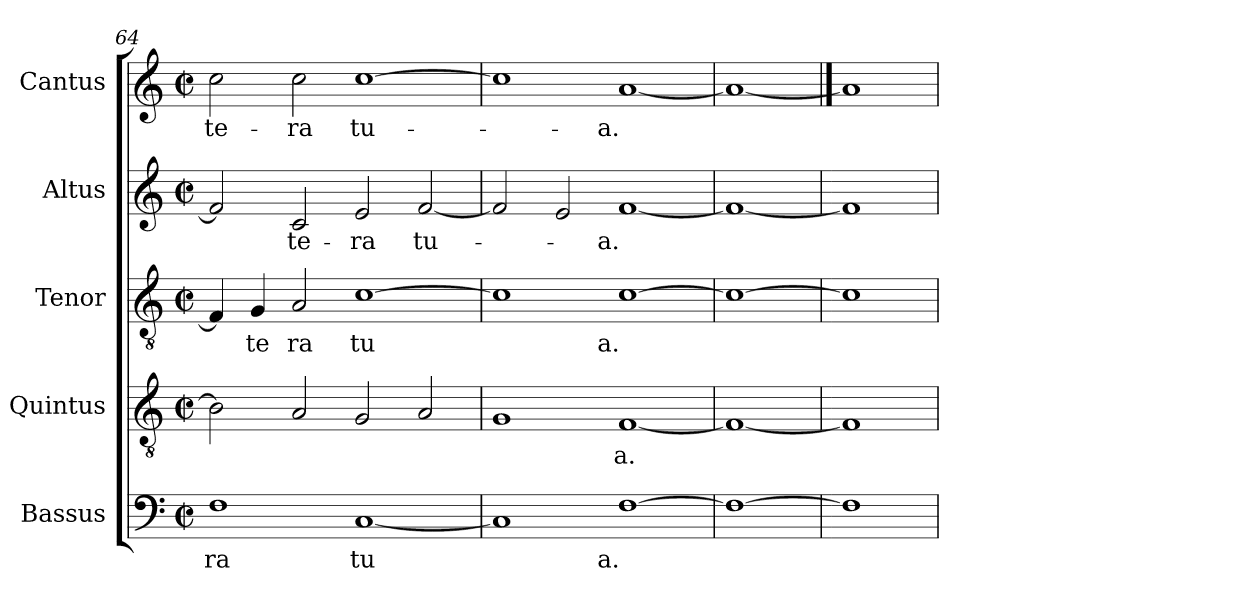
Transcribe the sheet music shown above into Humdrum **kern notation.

**kern	**text	**kern	**text	**kern	**text	**kern	**text	**kern	**text
*part5	*part5	*part4	*part4	*part3	*part3	*part2	*part2	*part1	*part1
*staff5	*staff5	*staff4	*staff4	*staff3	*staff3	*staff2	*staff2	*staff1	*staff1
*I"Bassus	*	*I"Quintus	*	*I"Tenor	*	*I"Altus	*	*I"Cantus	*
*clefF4	*	*clefGv2	*	*clefGv2	*	*clefG2	*	*clefG2	*
*	*	*	*	*k[]	*	*	*	*	*
*	*	*	*	*C:	*	*	*	*	*
*M2/2	*	*M2/2	*	*M2/2	*	*M2/2	*	*M2/2	*
*met(c|)	*	*met(c|)	*	*met(c|)	*	*met(c|)	*	*met(c|)	*
=64	=64	=64	=64	=64	=64	=64	=64	=64	=64
!	!LO:LY:b:cj	!	!	!	!	!	!	!	!LO:LY:b:cj
1F	ra	2B-\]	.	4F/]	.	2f/]	.	2cc\	-te-
!	!	!	!	!	!LO:LY:b:cj	!	!	!	!
.	.	.	.	4G/	te	.	.	.	.
!	!	!	!	!	!LO:LY:b:cj	!	!LO:LY:b:cj	!	!LO:LY:b:cj
.	.	2A/	.	2A/	ra	2c/	-te-	2cc\	-ra
!	!LO:LY:b:cj	!	!	!	!LO:LY:b:cj	!	!LO:LY:b:cj	!	!LO:LY:b:cj
[<1C	tu	2G/	.	[>1c	tu	2e/	-ra	[>1cc	tu-
!	!	!	!	!	!	!	!LO:LY:b:cj	!	!
.	.	2A/	.	.	.	[<2f/	tu-	.	.
=65	=65	=65	=65	=65	=65	=65	=65	=65	=65
1C]	.	1G	.	1c]	.	2f/]	.	1cc]	.
.	.	.	.	.	.	2e/	.	.	.
!	!LO:LY:b:cj	!	!LO:LY:b:cj	!	!LO:LY:b:cj	!	!LO:LY:b:cj	!	!LO:LY:b:cj
[>1F	a.	[<1F	a.	[>1c	a.	[<1f	-a.	[<1a	-a.
=66	=66	=66	=66	=66	=66	=66	=66	=66	=66
1F_	.	1F_	.	1c_	.	1f_	.	1a_	.
=67	==67	=67	==67	=67	==67	=67	==67	==67	==67
1F]	.	1F]	.	1c]	.	1f]	.	1a]	.
=	=	=	=	=	=	=	=	=	=
*-	*-	*-	*-	*-	*-	*-	*-	*-	*-
